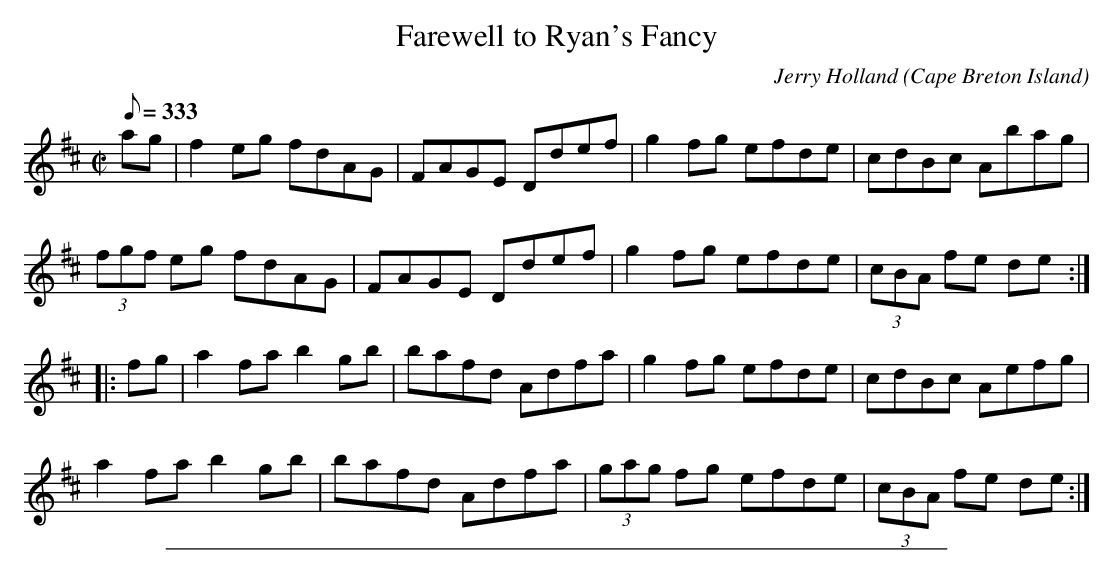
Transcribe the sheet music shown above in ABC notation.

X:1
T: Farewell to Ryan's Fancy
C:Jerry Holland
O:Cape Breton Island
L:1/8
Q:333
M:C|
K:D
ag|f2 eg fdAG|FAGE Ddef|g2 fg efde|cdBc Abag|
(3fgf eg fdAG|FAGE Ddef|g2 fg efde|(3cBA fe de:|
|:fg|a2 fa b2 gb|bafd Adfa|g2 fg efde|cdBc Aefg|
a2 fa b2 gb|bafd Adfa|(3gag fg efde|(3cBA fe de:|
